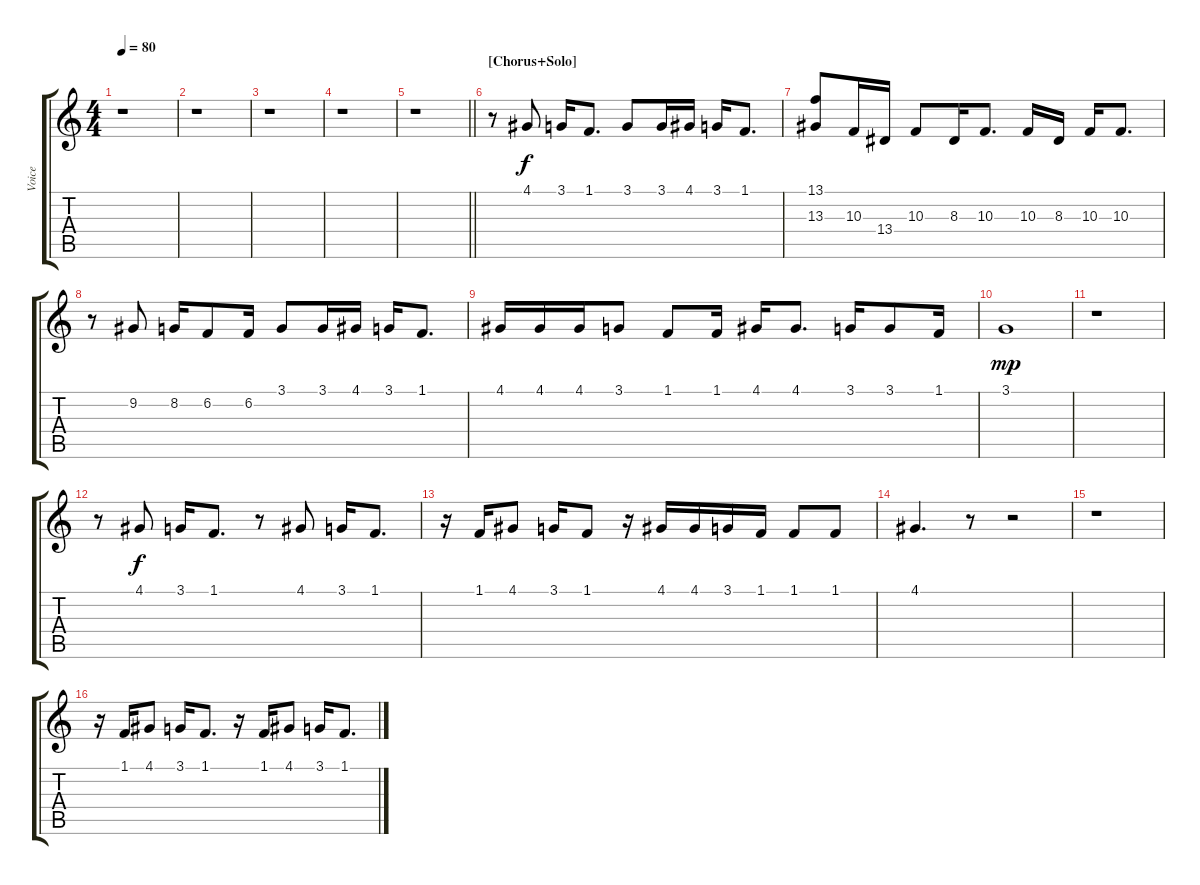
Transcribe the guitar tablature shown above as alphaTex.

\track ("Voice" "Voice") {instrument synthvoice}
\staff {score tabs}
\tuning (E4 B3 G3 D3 A2 E2) {hide}
\ts (4 4)
\tempo 80
\clef g2
\ks c
r.1{dy f} |
r.1 |
r.1 |
r.1 |
\barLineRight lightlight
r.1 |
\section ("" "[Chorus+Solo]")
r.8 4.1.8 3.1.16 1.1.8{d} 3.1.8 3.1.16 4.1.16 3.1.16 1.1.8{d} |
(13.1 13.3).8 10.3.16 13.4.16 10.3.8 8.3.16 10.3.8{d} 10.3.16 8.3.16 10.3.16 10.3.8{d} |
r.8 9.2.8 8.2.16 6.2.8 6.2.16 3.1.8 3.1.16 4.1.16 3.1.16 1.1.8{d} |
4.1.16 4.1.16 4.1.16 3.1.8 1.1.8 1.1.16 4.1.16 4.1.8{d} 3.1.16 3.1.8 1.1.16 |
3.1.1{dy mp} |
r.1 |
r.8 4.1.8{dy f} 3.1.16 1.1.8{d} r.8 4.1.8 3.1.16 1.1.8{d} |
r.16 1.1.16 4.1.8 3.1.16 1.1.8 r.16 4.1.16 4.1.16 3.1.16 1.1.16 1.1.8 1.1.8 |
4.1.4{d} r.8 r.2 |
r.1 |
r.16 1.1.16 4.1.8 3.1.16 1.1.8{d} r.16 1.1.16 4.1.8 3.1.16 1.1.8{d}
